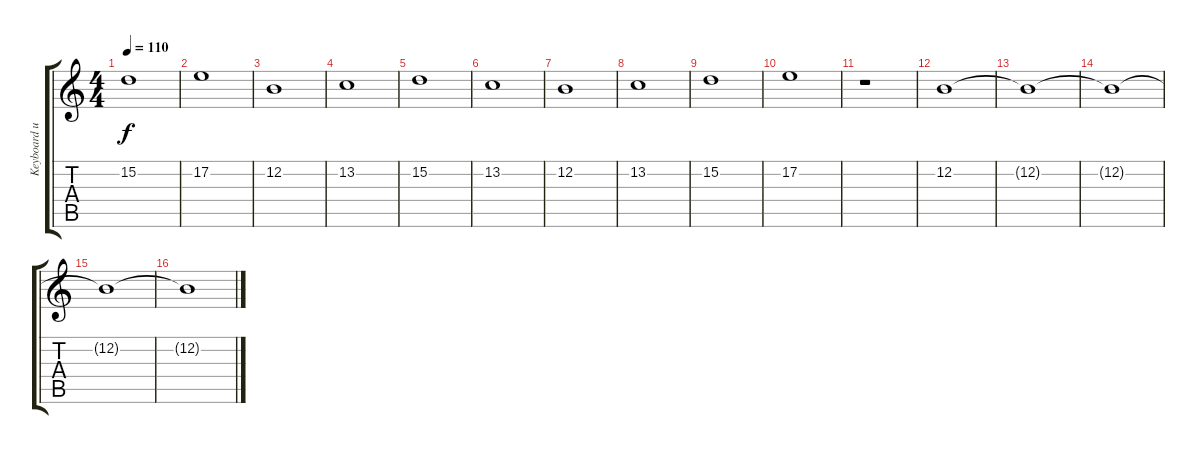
\track ("Keyboard upper" "Keyboard u") {instrument churchorgan}
\staff {score tabs}
\tuning (E4 B3 G3 D3 A2 E2) {hide}
\ts (4 4)
\tempo 110
\clef g2
\ks c
15.2.1{dy f} |
17.2.1 |
12.2.1 |
13.2.1 |
15.2.1 |
13.2.1 |
12.2.1 |
13.2.1 |
15.2.1 |
17.2.1 |
r.1 |
12.2.1 |
12.2{t}.1 |
12.2{t}.1 |
12.2{t}.1 |
12.2{t}.1
